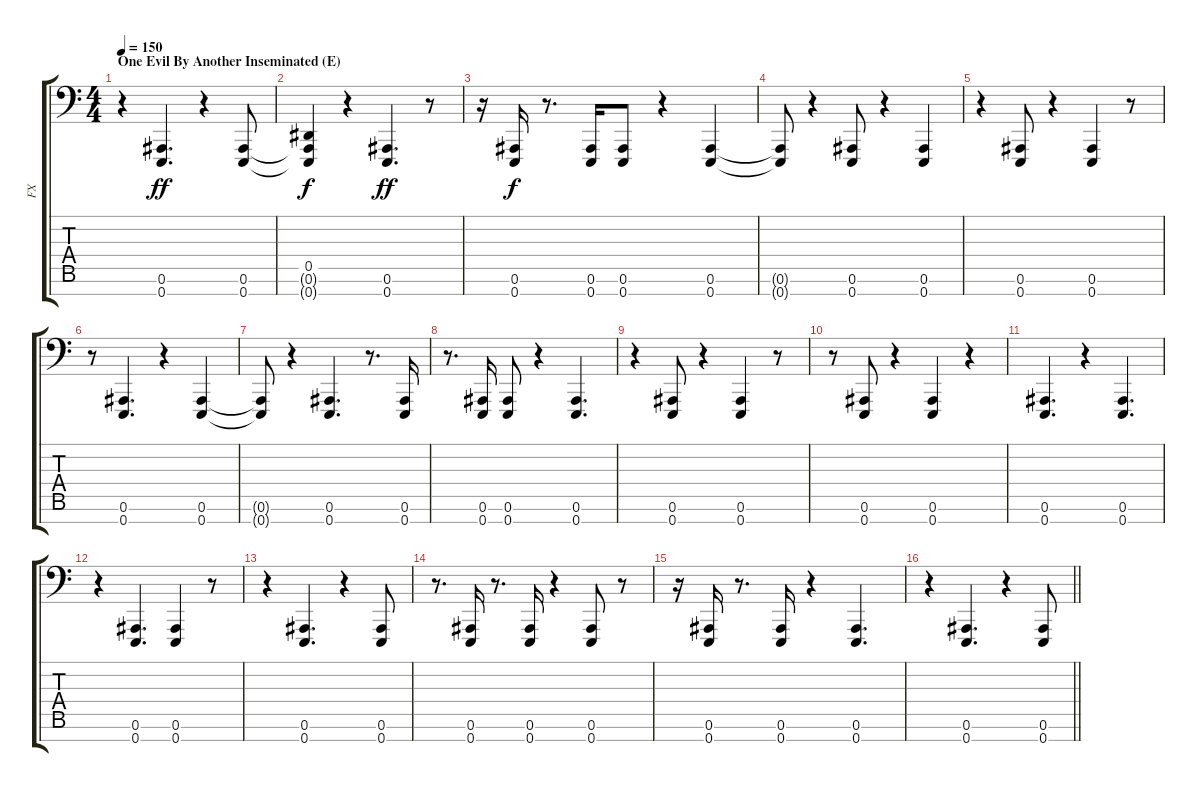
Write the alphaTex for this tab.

\track ("FX" "FX") {instrument pad7halo}
\staff {score tabs}
\tuning (Bb3 F3 Db3 Ab2 Eb2 Bb1 E1) {hide}
\ts (4 4)
\section ("" "One Evil By Another Inseminated (E)")
\tempo 150
\clef f4
\ks c
r.4{dy f} (0.6 0.7).4{d dy ff} r.4 (0.6 0.7).8 |
(0.5 0.6{t} 0.7{t}).4{dy f} r.4 (0.6 0.7).4{d dy ff} r.8 |
r.16 (0.6 0.7).16{dy f} r.8{d} (0.6 0.7).16 (0.6 0.7).8 r.4 (0.6 0.7).4 |
(0.6{t} 0.7{t}).8 r.4 (0.6 0.7).8 r.4 (0.6 0.7).4 |
r.4 (0.6 0.7).8 r.4 (0.6 0.7).4 r.8 |
r.8 (0.6 0.7).4{d} r.4 (0.6 0.7).4 |
(0.6{t} 0.7{t}).8 r.4 (0.6 0.7).4{d} r.8{d} (0.6 0.7).16 |
r.8{d} (0.6 0.7).16 (0.6 0.7).8 r.4 (0.6 0.7).4{d} |
r.4 (0.6 0.7).8 r.4 (0.6 0.7).4 r.8 |
r.8 (0.6 0.7).8 r.4 (0.6 0.7).4 r.4 |
(0.6 0.7).4{d} r.4 (0.6 0.7).4{d} |
r.4 (0.6 0.7).4{d} (0.6 0.7).4 r.8 |
r.4 (0.6 0.7).4{d} r.4 (0.6 0.7).8 |
r.8{d} (0.6 0.7).16 r.8{d} (0.6 0.7).16 r.4 (0.6 0.7).8 r.8 |
r.16 (0.6 0.7).16 r.8{d} (0.6 0.7).16 r.4 (0.6 0.7).4{d} |
\barLineRight lightlight
r.4 (0.6 0.7).4{d} r.4 (0.6 0.7).8
